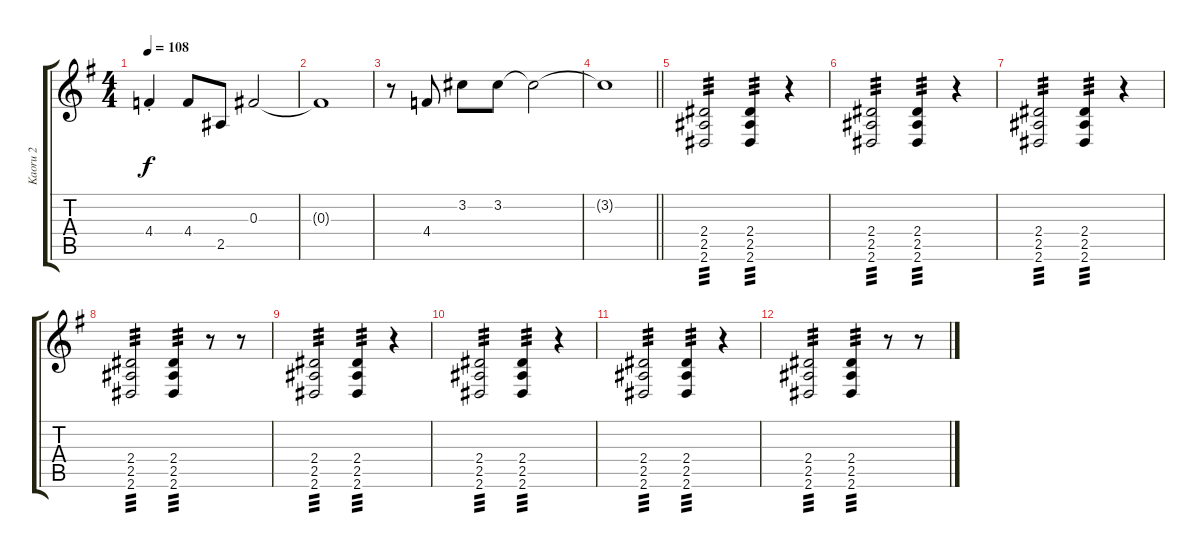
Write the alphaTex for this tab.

\track ("Kaoru 2" "Kaoru 2") {instrument electricguitarjazz}
\staff {score tabs}
\tuning (Eb4 Bb3 Gb3 Db3 Ab2 Db2) {hide}
\ts (4 4)
\tempo 108
\clef g2
\ks g
4.4{st}.4{dy f} 4.4.8 2.5.8 0.3.2 |
0.3{t}.1 |
r.8 4.4.8 3.2.8 3.2.8 3.2{t}.2 |
\barLineRight lightlight
3.2{t}.1 |
(2.4 2.5 2.6).2{tp 3 instrument electricguitarmuted} (2.4 2.5 2.6).4{tp 3} r.4 |
(2.4 2.5 2.6).2{tp 3} (2.4 2.5 2.6).4{tp 3} r.4 |
(2.4 2.5 2.6).2{tp 3} (2.4 2.5 2.6).4{tp 3} r.4 |
(2.4 2.5 2.6).2{tp 3} (2.4 2.5 2.6).4{tp 3} r.8 r.8 |
(2.4 2.5 2.6).2{tp 3 instrument electricguitarmuted} (2.4 2.5 2.6).4{tp 3} r.4 |
(2.4 2.5 2.6).2{tp 3} (2.4 2.5 2.6).4{tp 3} r.4 |
(2.4 2.5 2.6).2{tp 3} (2.4 2.5 2.6).4{tp 3} r.4 |
(2.4 2.5 2.6).2{tp 3} (2.4 2.5 2.6).4{tp 3} r.8 r.8
